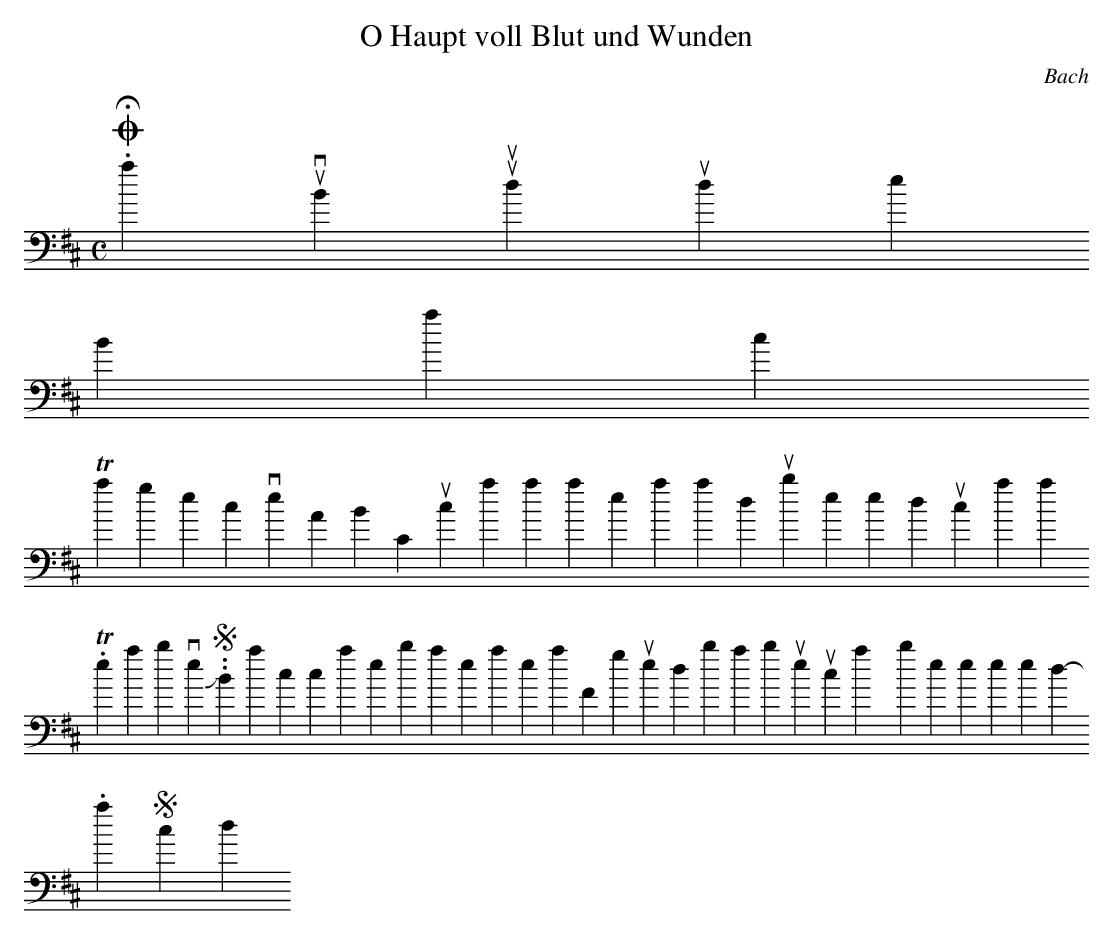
X:1
T:O Haupt voll Blut und Wunden
C:Bach
M:C
L:1/4
K:D bass d |g "6"f "6"B/"6"c/ "9 8"d|\ "56"G A Hd "-5"c|B/c/ "6"d/e/ "4"f "# 7"F|\ HB3 :| " 7"b|"-5 5"e " 7"f g/f/ "6 46"e|"46 3 2"d2 yd Hd\ |g " 7"d "23"e/f/g/a/|"#"Hb3 "6"^g| a "6 +5"c "6"f/^g/ a|"6"d "#"e HA d/c/|\ "6 2"B "46"A "56"G A|HD3 |]
 98. O Haupt voll Blut und Wunden
Bach
This page converts ABC musical notation to a simple partition and Numbered musical notation.
The above J.S. Bach chorale bassline appears with Figured bass but other music may be entered.
©2003-2009 Norman Schmidt
